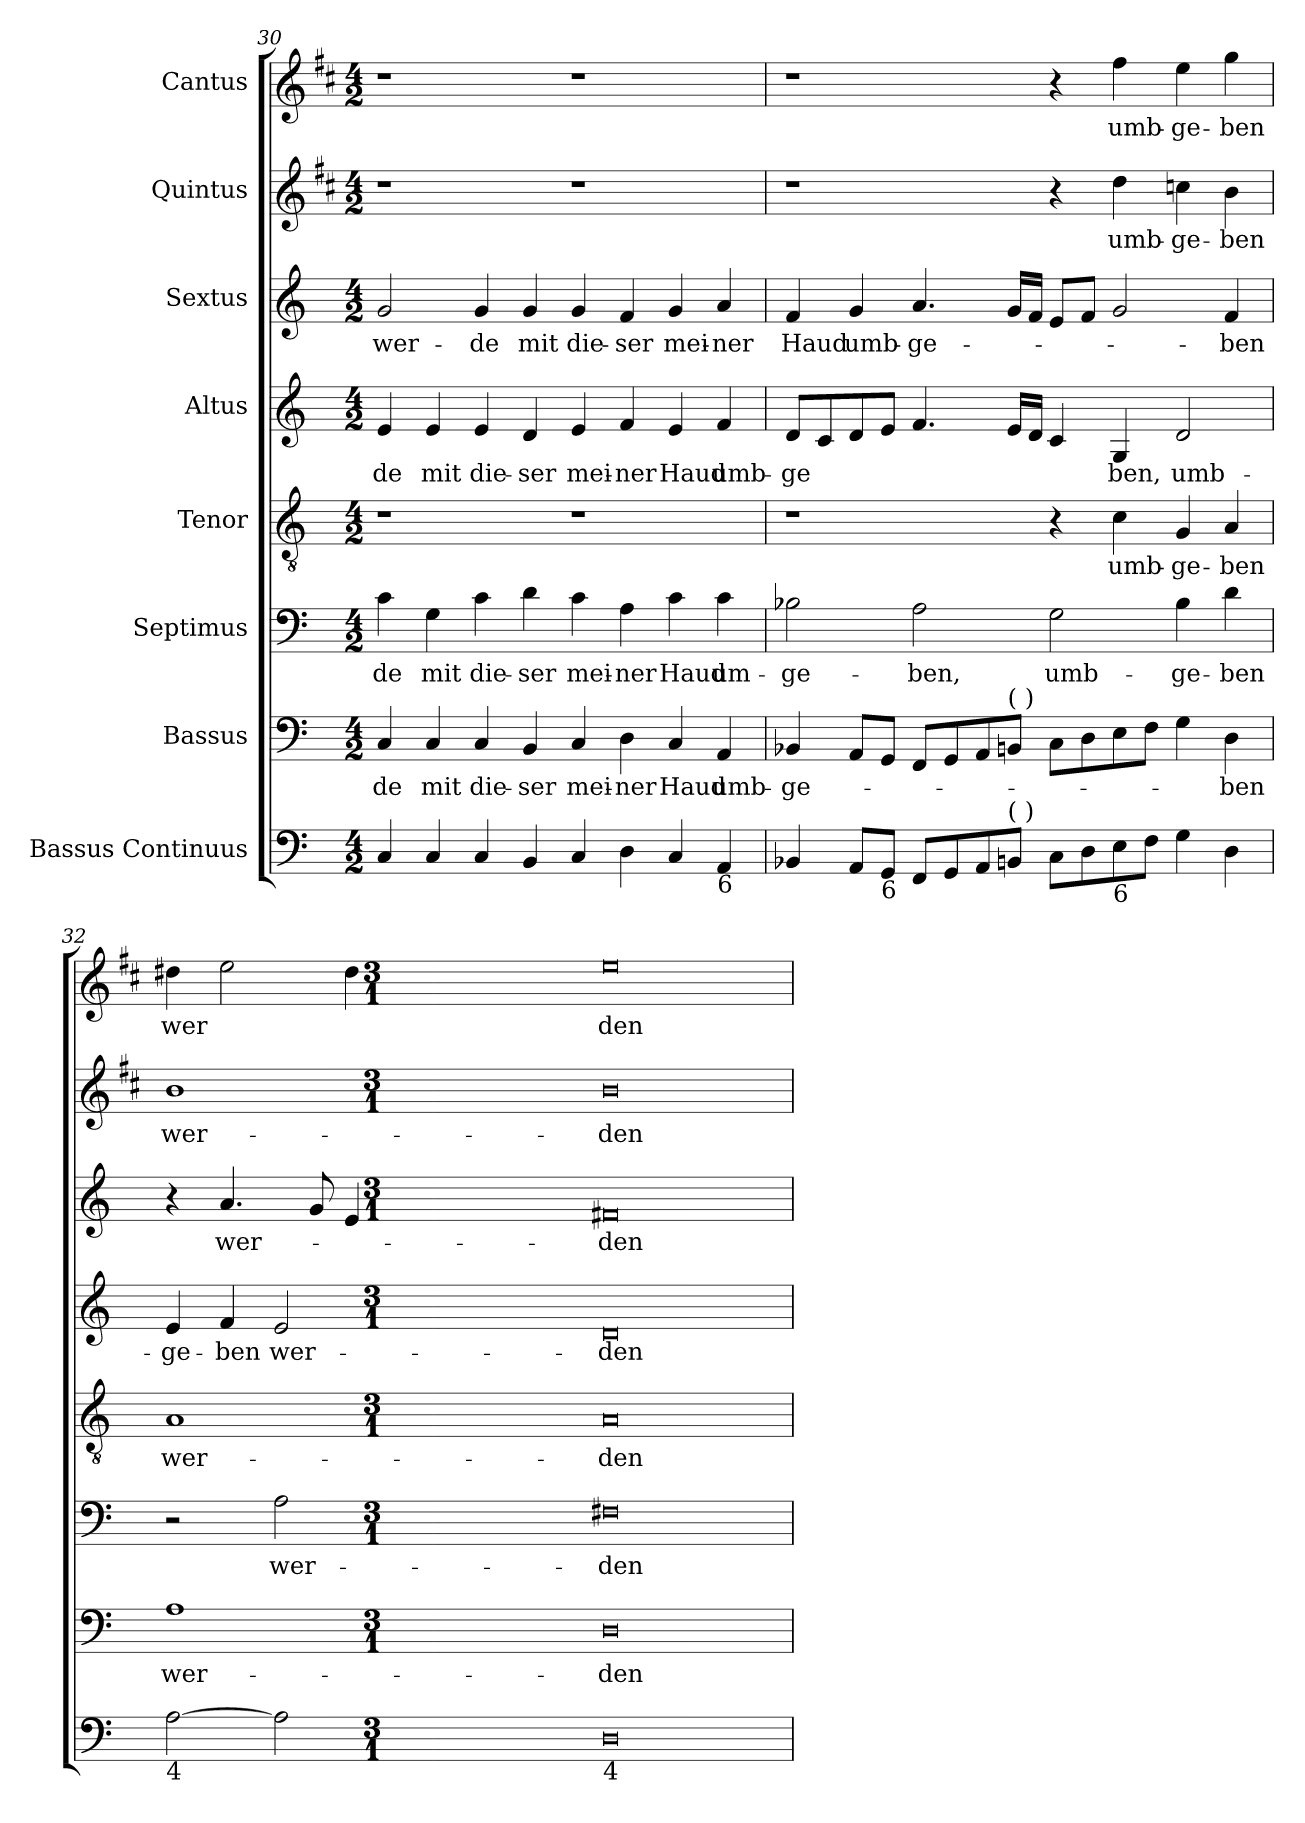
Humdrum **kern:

**kern	**kern	**text	**kern	**text	**kern	**text	**kern	**text	**kern	**text	**kern	**text	**kern	**text
*part8	*part7	*part7	*part6	*part6	*part5	*part5	*part4	*part4	*part3	*part3	*part2	*part2	*part1	*part1
*staff8	*staff7	*staff7	*staff6	*staff6	*staff5	*staff5	*staff4	*staff4	*staff3	*staff3	*staff2	*staff2	*staff1	*staff1
*I"Bassus Continuus	*I"Bassus	*	*I"Septimus	*	*I"Tenor	*	*I"Altus	*	*I"Sextus	*	*I"Quintus	*	*I"Cantus	*
!!LO:LB:g=z
*clefF4	*clefF4	*	*clefF4	*	*clefGv2	*	*clefG2	*	*clefG2	*	*clefG2	*	*clefG2	*
*	*	*	*	*	*	*	*	*	*	*	*ITrd1c2	*	*ITrd1c2	*
*k[]	*k[]	*	*k[]	*	*k[]	*	*k[]	*	*k[]	*	*k[]	*	*k[]	*
*C:	*C:	*	*C:	*	*C:	*	*C:	*	*C:	*	*C:	*	*C:	*
*M4/2	*M4/2	*	*M4/2	*	*M4/2	*	*M4/2	*	*M4/2	*	*M4/2	*	*M4/2	*
=30	=30	=30	=30	=30	=30	=30	=30	=30	=30	=30	=30	=30	=30	=30
!	!	!LO:LY:b	!	!LO:LY:b	!	!	!	!LO:LY:b	!	!LO:LY:b	!	!	!	!
4C	4C	-de	4c	-de	1r	.	4e	-de	2g	wer-	1r	.	1r	.
!	!	!LO:LY:b	!	!LO:LY:b	!	!	!	!LO:LY:b	!	!	!	!	!	!
4C	4C	mit	4G	mit	.	.	4e	mit	.	.	.	.	.	.
!	!	!LO:LY:b	!	!LO:LY:b	!	!	!	!LO:LY:b	!	!LO:LY:b	!	!	!	!
4C	4C	die-	4c	die-	.	.	4e	die-	4g	-de	.	.	.	.
!	!	!LO:LY:b	!	!LO:LY:b	!	!	!	!LO:LY:b	!	!LO:LY:b	!	!	!	!
4BB	4BB	-ser	4d	-ser	.	.	4d	-ser	4g	mit	.	.	.	.
!	!	!LO:LY:b	!	!LO:LY:b	!	!	!	!LO:LY:b	!	!LO:LY:b	!	!	!	!
4C	4C	mei-	4c	mei-	1r	.	4e	mei-	4g	die-	1r	.	1r	.
!	!	!LO:LY:b	!	!LO:LY:b	!	!	!	!LO:LY:b	!	!LO:LY:b	!	!	!	!
4D	4D	-ner	4A	-ner	.	.	4f	-ner	4f	-ser	.	.	.	.
!	!	!LO:LY:b	!	!LO:LY:b	!	!	!	!LO:LY:b	!	!LO:LY:b	!	!	!	!
4C	4C	Haud	4c	Haud	.	.	4e	Haud	4g	mei-	.	.	.	.
!LO:TX:b:t=6	!	!	!	!	!	!	!	!	!	!	!	!	!	!
!	!	!LO:LY:b	!	!LO:LY:b	!	!	!	!LO:LY:b	!	!LO:LY:b	!	!	!	!
4AA	4AA	umb-	4c	um-	.	.	4f	umb-	4a	-ner	.	.	.	.
=31	=31	=31	=31	=31	=31	=31	=31	=31	=31	=31	=31	=31	=31	=31
!	!	!LO:LY:b	!	!LO:LY:b	!	!	!	!LO:LY:b	!	!LO:LY:b	!	!	!	!
4BB-X	4BB-X	-ge-	2B-X	-ge-	1r	.	8dL	-ge	4f	Haud	1r	.	1r	.
.	.	.	.	.	.	.	8c	.	.	.	.	.	.	.
!	!	!	!	!	!	!	!	!	!	!LO:LY:b	!	!	!	!
8AAL	8AAL	.	.	.	.	.	8d	.	4g	umb-	.	.	.	.
!LO:TX:b:t=6	!	!	!	!	!	!	!	!	!	!	!	!	!	!
8GGJ	8GGJ	.	.	.	.	.	8eJ	.	.	.	.	.	.	.
!	!	!	!	!LO:LY:b	!	!	!	!	!	!LO:LY:b	!	!	!	!
8FFL	8FFL	.	2A	-ben,	.	.	4.f	.	4.a	-ge-	.	.	.	.
8GG	8GG	.	.	.	.	.	.	.	.	.	.	.	.	.
8AA	8AA	.	.	.	.	.	.	.	.	.	.	.	.	.
!	!LO:TX:a:t=(  )	!	!	!	!	!	!	!	!	!	!	!	!	!
!LO:TX:a:t=(  )	!	!	!	!	!	!	!	!	!	!	!	!	!	!
8BBJ	8BBJ	.	.	.	.	.	16eLL	.	16gLL	.	.	.	.	.
.	.	.	.	.	.	.	16dJJ	.	16fJJ	.	.	.	.	.
!	!	!	!	!LO:LY:b	!	!	!	!	!	!	!	!	!	!
8CL	8CL	.	2G	umb-	4r	.	4c	.	8eL	.	4r	.	4r	.
8D	8D	.	.	.	.	.	.	.	8fJ	.	.	.	.	.
!LO:TX:b:t=6	!	!	!	!	!	!	!	!	!	!	!	!	!	!
!	!	!	!	!	!	!LO:LY:b	!	!LO:LY:b	!	!	!	!LO:LY:b	!	!LO:LY:b
8E	8E	.	.	.	4c	umb-	4G	ben,	2g	.	4cc	umb-	4ee	umb-
8FJ	8FJ	.	.	.	.	.	.	.	.	.	.	.	.	.
!	!	!	!	!LO:LY:b	!	!LO:LY:b	!	!LO:LY:b	!	!	!	!LO:LY:b	!	!LO:LY:b
4G	4G	.	4B-	-ge-	4G	-ge-	2d	umb-	.	.	4b-X	-ge-	4dd	-ge-
!	!	!LO:LY:b	!	!LO:LY:b	!	!LO:LY:b	!	!	!	!LO:LY:b	!	!LO:LY:b	!	!LO:LY:b
4D	4D	-ben	4d	-ben	4A	-ben	.	.	4f	-ben	4a	-ben	4ff	-ben
=32	=32	=32	=32	=32	=32	=32	=32	=32	=32	=32	=32	=32	=32	=32
!LO:TX:b:t=4	!	!	!	!	!	!	!	!	!	!	!	!	!	!
!	!	!LO:LY:b	!	!	!	!LO:LY:b	!	!LO:LY:b	!	!	!	!LO:LY:b	!	!LO:LY:b
[2A	1A	wer-	2r	.	1A	wer-	4e	-ge-	4r	.	1a	wer-	4cc#X	wer
!	!	!	!	!	!	!	!	!LO:LY:b	!	!LO:LY:b	!	!	!	!
.	.	.	.	.	.	.	4f	-ben	4.a	wer-	.	.	2dd	.
!LO:TX:b:t=4	!	!	!	!	!	!	!	!	!	!	!	!	!	!
!	!	!	!	!LO:LY:b	!	!	!	!LO:LY:b	!	!	!	!	!	!
2A]	.	.	2A	wer-	.	.	2e	wer-	.	.	.	.	.	.
.	.	.	.	.	.	.	.	.	8g	.	.	.	.	.
.	.	.	.	.	.	.	.	.	4e	.	.	.	4cc#	.
*M3/1	*M3/1	*	*M3/1	*	*M3/1	*	*M3/1	*	*M3/1	*	*M3/1	*	*M3/1	*
!	!	!LO:LY:b	!	!LO:LY:b	!	!LO:LY:b	!	!LO:LY:b	!	!LO:LY:b	!	!LO:LY:b	!	!LO:LY:b
0D	0D	-den	0F#X	-den	0A	-den	0d	-den	0f#X	-den	0a	-den	0dd	den
=	=	=	=	=	=	=	=	=	=	=	=	=	=	=
*-	*-	*-	*-	*-	*-	*-	*-	*-	*-	*-	*-	*-	*-	*-
